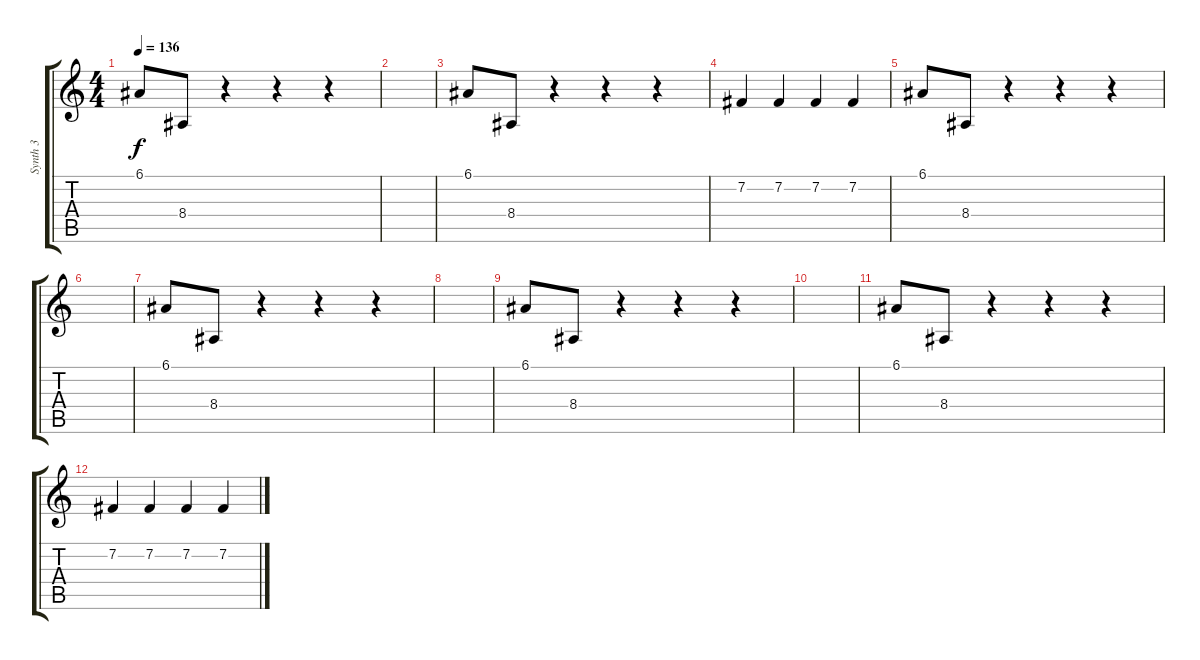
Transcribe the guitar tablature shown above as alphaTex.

\track ("Synth 3" "Synth 3") {instrument synthstrings1}
\staff {score tabs}
\tuning (E4 B3 G3 D3 A2 E2) {hide}
\ts (4 4)
\tempo 136
\clef g2
\ks c
6.1.8{dy f} 8.4.8 r.4 r.4 r.4 |
|
6.1.8 8.4.8 r.4 r.4 r.4 |
7.2.4 7.2.4 7.2.4 7.2.4 |
6.1.8 8.4.8 r.4 r.4 r.4 |
|
6.1.8 8.4.8 r.4 r.4 r.4 |
|
6.1.8 8.4.8 r.4 r.4 r.4 |
|
6.1.8 8.4.8 r.4 r.4 r.4 |
7.2.4 7.2.4 7.2.4 7.2.4
